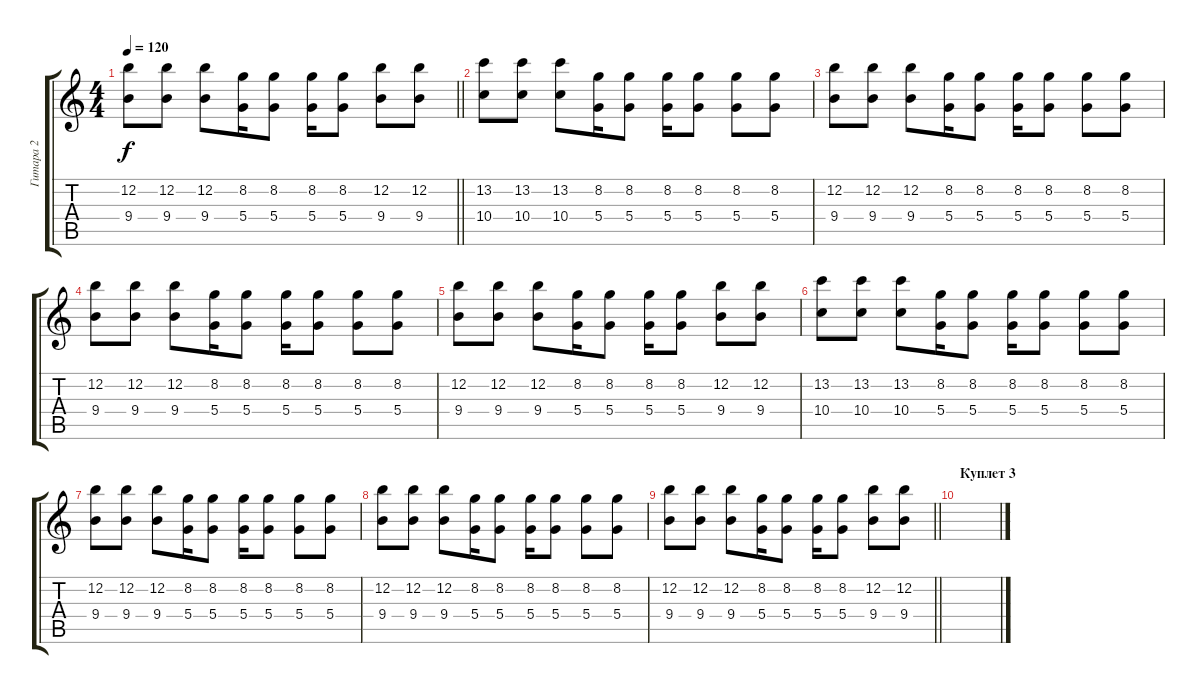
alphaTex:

\track ("Гитара 2" "Гитара 2") {instrument overdrivenguitar}
\staff {score tabs}
\tuning (E4 B3 G3 D3 A2 E2) {hide}
\ts (4 4)
\tempo 120
\clef g2
\barLineRight lightlight
\ks c
(12.2 9.4).8{dy f} (12.2 9.4).8 (12.2 9.4).8 (8.2 5.4).16 (8.2 5.4).8 (8.2 5.4).16 (8.2 5.4).8 (12.2 9.4).8 (12.2 9.4).8 |
(13.2 10.4).8 (13.2 10.4).8 (13.2 10.4).8 (8.2 5.4).16 (8.2 5.4).8 (8.2 5.4).16 (8.2 5.4).8 (8.2 5.4).8 (8.2 5.4).8 |
(12.2 9.4).8 (12.2 9.4).8 (12.2 9.4).8 (8.2 5.4).16 (8.2 5.4).8 (8.2 5.4).16 (8.2 5.4).8 (8.2 5.4).8 (8.2 5.4).8 |
(12.2 9.4).8 (12.2 9.4).8 (12.2 9.4).8 (8.2 5.4).16 (8.2 5.4).8 (8.2 5.4).16 (8.2 5.4).8 (8.2 5.4).8 (8.2 5.4).8 |
(12.2 9.4).8 (12.2 9.4).8 (12.2 9.4).8 (8.2 5.4).16 (8.2 5.4).8 (8.2 5.4).16 (8.2 5.4).8 (12.2 9.4).8 (12.2 9.4).8 |
(13.2 10.4).8 (13.2 10.4).8 (13.2 10.4).8 (8.2 5.4).16 (8.2 5.4).8 (8.2 5.4).16 (8.2 5.4).8 (8.2 5.4).8 (8.2 5.4).8 |
(12.2 9.4).8 (12.2 9.4).8 (12.2 9.4).8 (8.2 5.4).16 (8.2 5.4).8 (8.2 5.4).16 (8.2 5.4).8 (8.2 5.4).8 (8.2 5.4).8 |
(12.2 9.4).8 (12.2 9.4).8 (12.2 9.4).8 (8.2 5.4).16 (8.2 5.4).8 (8.2 5.4).16 (8.2 5.4).8 (8.2 5.4).8 (8.2 5.4).8 |
\barLineRight lightlight
(12.2 9.4).8 (12.2 9.4).8 (12.2 9.4).8 (8.2 5.4).16 (8.2 5.4).8 (8.2 5.4).16 (8.2 5.4).8 (12.2 9.4).8 (12.2 9.4).8 |
\section ("" "Куплет 3")
